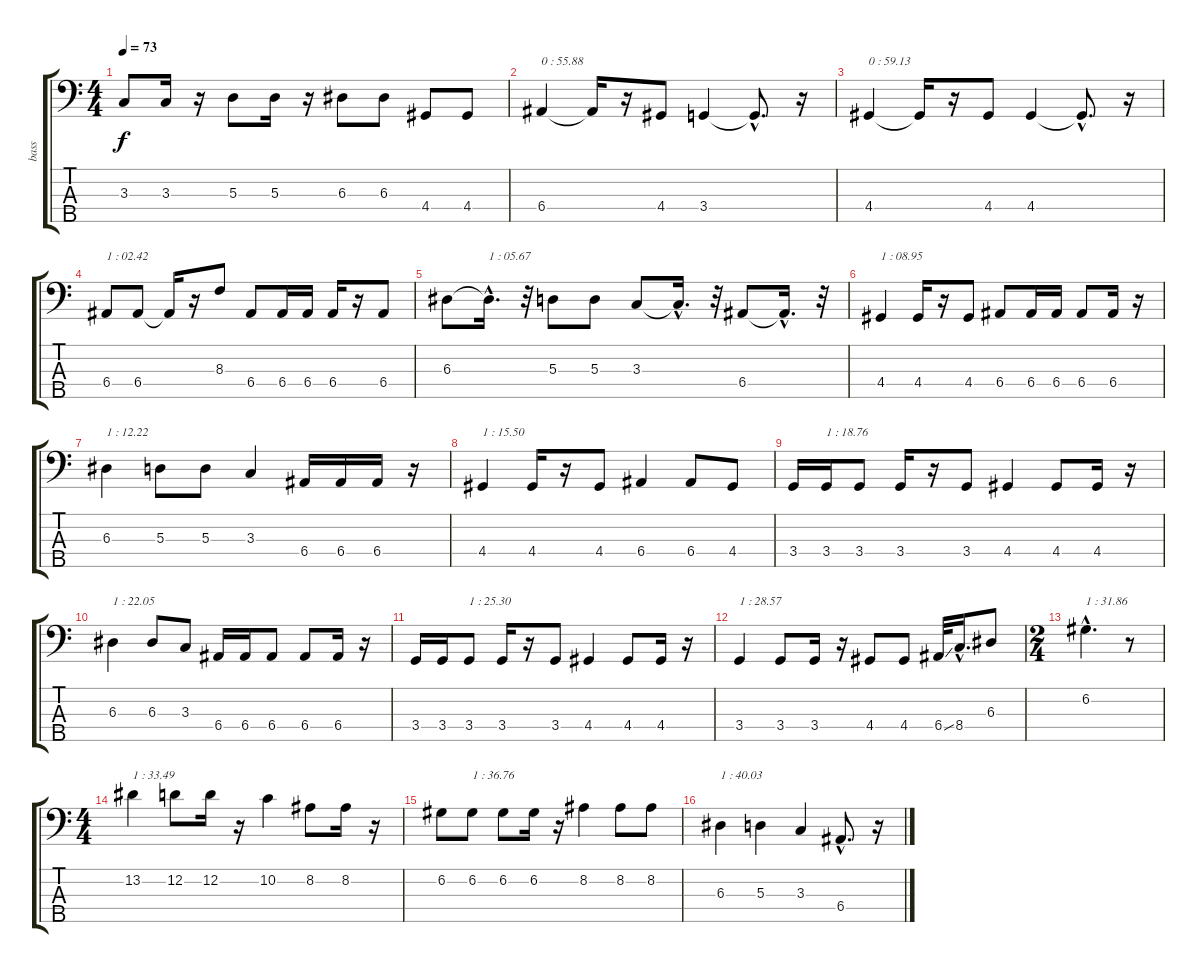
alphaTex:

\track ("bass" "bass") {instrument electricbassfinger}
\staff {score tabs}
\tuning (G2 D2 A1 E1 B0) {hide}
\ts (4 4)
\tempo 73
\clef f4
\ks c
3.3.8{dy f} 3.3.16 r.16 5.3.8 5.3.16 r.16 6.3.8 6.3.8 4.4.8 4.4.8 |
6.4.4{txt "0 : 55.88"} 6.4{t}.16 r.16 4.4.8 3.4.4 3.4{hac t}.8{d} r.16 |
4.4.4{txt "0 : 59.13"} 4.4{t}.16 r.16 4.4.8 4.4.4 4.4{hac t}.8{d} r.16 |
6.4.8{txt "1 : 02.42"} 6.4.8 6.4{t}.16 r.16 8.3.8 6.4.8 6.4.16 6.4.16 6.4.16 r.16 6.4.8 |
6.3.8 6.3{hac t}.16{d txt "1 : 05.67"} r.32 5.3.8 5.3.8 3.3.8 3.3{hac t}.16{d} r.32 6.4.8 6.4{hac t}.16{d} r.32 |
4.4.4{txt "1 : 08.95"} 4.4.16 r.16 4.4.8 6.4.8 6.4.16 6.4.16 6.4.8 6.4.16 r.16 |
6.3.4{txt "1 : 12.22"} 5.3.8 5.3.8 3.3.4 6.4.16 6.4.16 6.4.16 r.16 |
4.4.4{txt "1 : 15.50"} 4.4.16 r.16 4.4.8 6.4.4 6.4.8 4.4.8 |
3.4.16 3.4.16{txt "1 : 18.76"} 3.4.8 3.4.16 r.16 3.4.8 4.4.4 4.4.8 4.4.16 r.16 |
6.3.4{txt "1 : 22.05"} 6.3.8 3.3.8 6.4.16 6.4.16 6.4.8 6.4.8 6.4.16 r.16 |
3.4.16 3.4.16 3.4.8{txt "1 : 25.30"} 3.4.16 r.16 3.4.8 4.4.4 4.4.8 4.4.16 r.16 |
3.4.4{txt "1 : 28.57"} 3.4.8 3.4.16 r.16 4.4.8 4.4.8 6.4{ss}.32 8.4{hac}.16{d} 6.3.8 |
\ts (2 4)
6.2{hac}.4{d txt "1 : 31.86"} r.8 |
\ts (4 4)
13.2.4{txt "1 : 33.49"} 12.2.8 12.2.16 r.16 10.2.4 8.2.8 8.2.16 r.16 |
6.2.8 6.2.8{txt "1 : 36.76"} 6.2.8 6.2.16 r.16 8.2.4 8.2.8 8.2.8 |
6.3.4{txt "1 : 40.03"} 5.3.4 3.3.4 6.4{hac}.8{d} r.16
